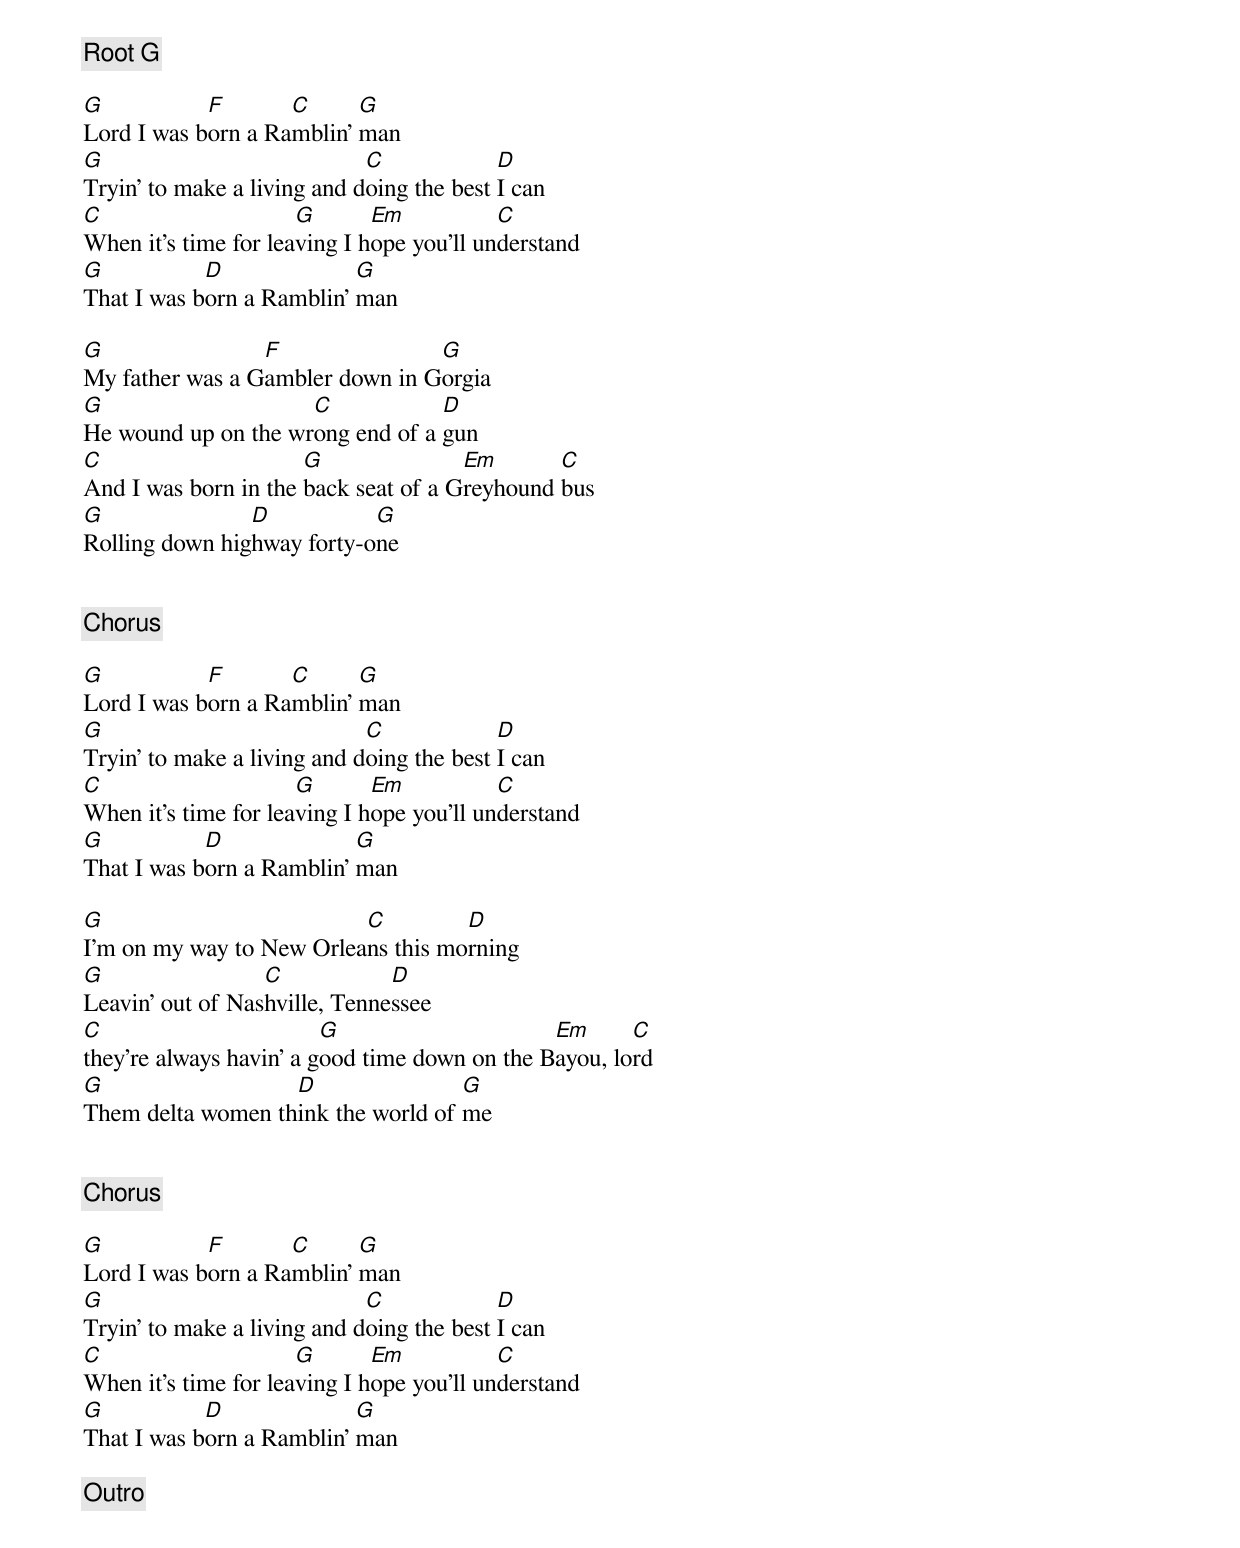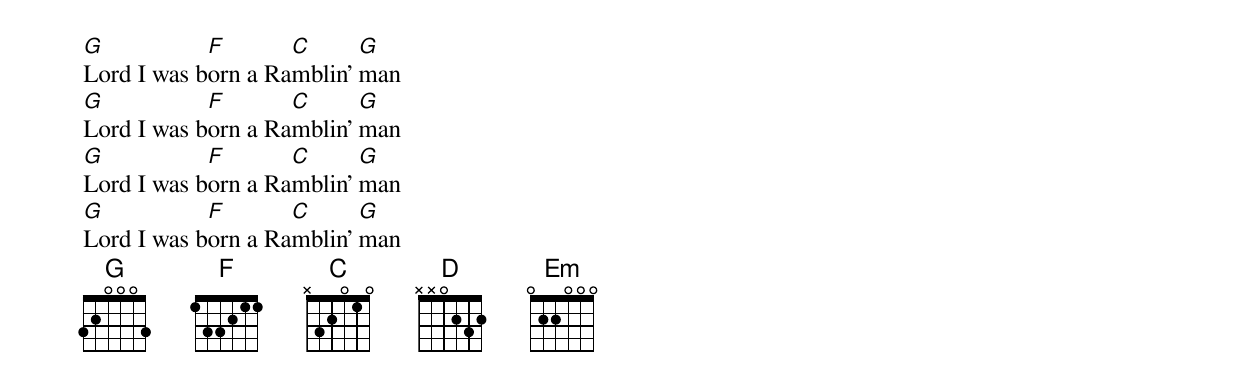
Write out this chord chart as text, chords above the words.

[Root] G

G           F       C      G
Lord I was born a Ramblin' man
G                            C             D
Tryin' to make a living and doing the best I can
C                     G       Em           C
When it's time for leaving I hope you'll understand
G           D              G
That I was born a Ramblin' man

G                F               G
My father was a Gambler down in Gorgia
G                    C            D
He wound up on the wrong end of a gun
C                     G               Em       C
And I was born in the back seat of a Greyhound bus
G               D           G
Rolling down highway forty-one


[Chorus]

G           F       C      G
Lord I was born a Ramblin' man
G                            C             D
Tryin' to make a living and doing the best I can
C                     G       Em           C
When it's time for leaving I hope you'll understand
G           D              G
That I was born a Ramblin' man

G                         C         D
I'm on my way to New Orleans this morning
G                 C            D
Leavin' out of Nashville, Tennessee
C                        G                     Em      C
they're always havin' a good time down on the Bayou, lord
G                  D                G
Them delta women think the world of me


[Chorus]

G           F       C      G
Lord I was born a Ramblin' man
G                            C             D
Tryin' to make a living and doing the best I can
C                     G       Em           C
When it's time for leaving I hope you'll understand
G           D              G
That I was born a Ramblin' man

[Outro]

G           F       C      G
Lord I was born a Ramblin' man
G           F       C      G
Lord I was born a Ramblin' man
G           F       C      G
Lord I was born a Ramblin' man
G           F       C      G
Lord I was born a Ramblin' man
